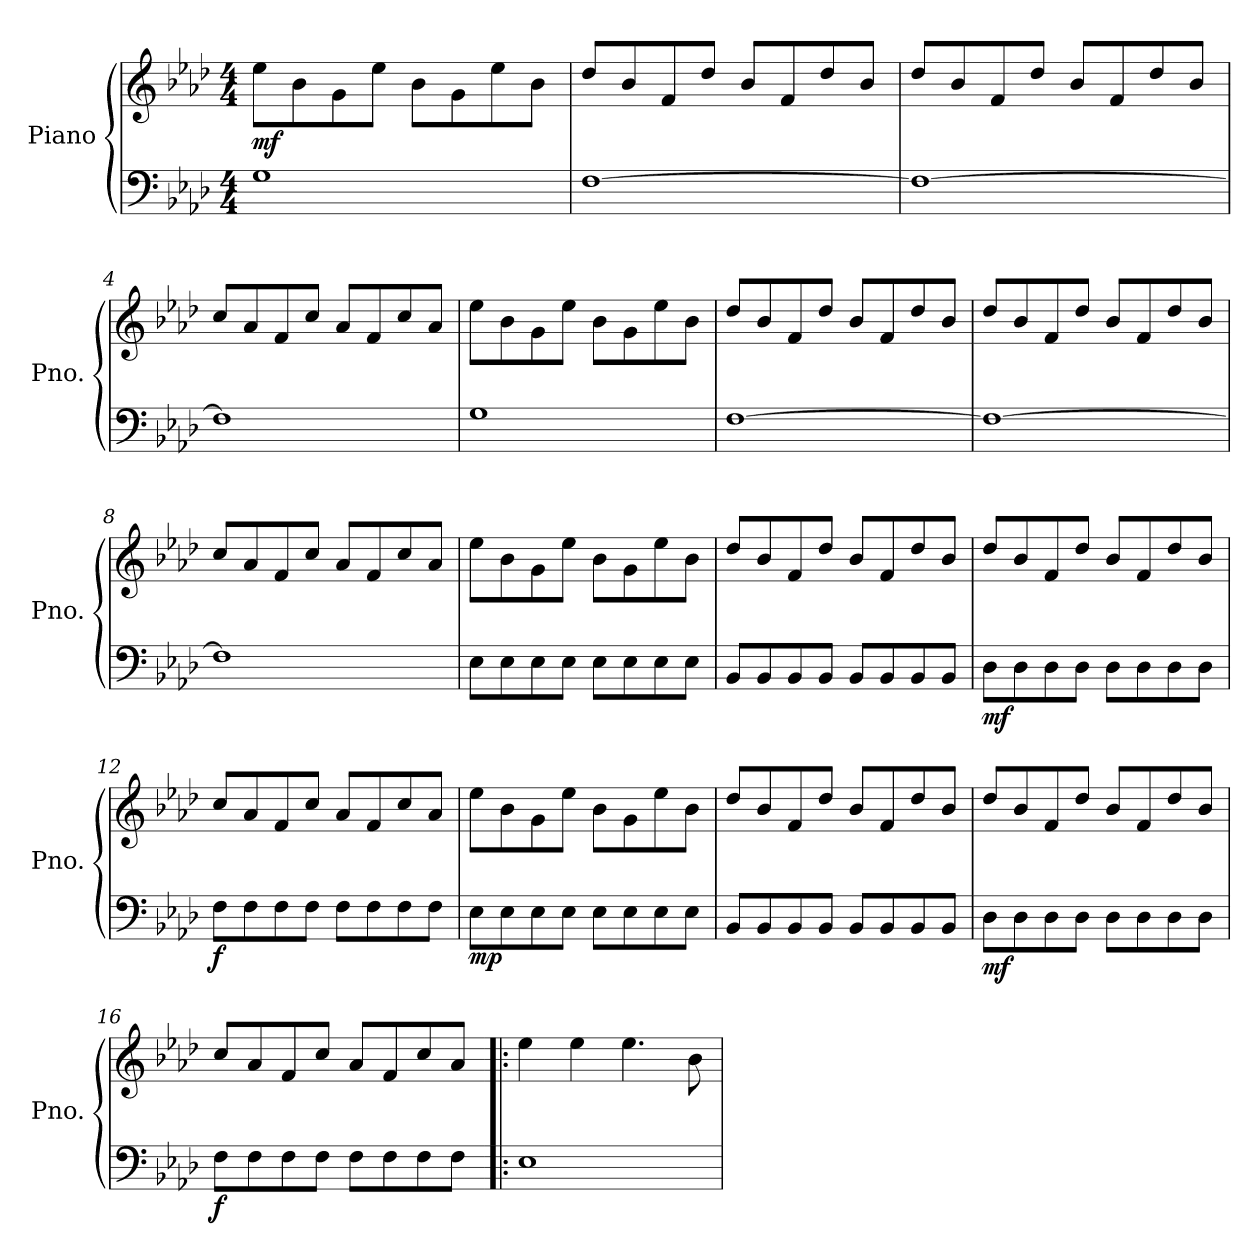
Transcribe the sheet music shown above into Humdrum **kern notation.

**kern	**kern	**dynam
*part1	*part1	*part1
*staff2	*staff1	*staff1/2
*I"Piano	*	*
*I'Pno.	*	*
*clefF4	*clefG2	*
*k[b-e-a-d-]	*k[b-e-a-d-]	*
*M4/4	*M4/4	*
=1	=1	=1
!	!	!LO:DY:b
1G	8ee-\L	mf
.	8b-\	.
.	8g\	.
.	8ee-\J	.
.	8b-\L	.
.	8g\	.
.	8ee-\	.
.	8b-\J	.
=2	=2	=2
[1F	8dd-/L	.
.	8b-/	.
.	8f/	.
.	8dd-/J	.
.	8b-/L	.
.	8f/	.
.	8dd-/	.
.	8b-/J	.
=3	=3	=3
1F_	8dd-/L	.
.	8b-/	.
.	8f/	.
.	8dd-/J	.
.	8b-/L	.
.	8f/	.
.	8dd-/	.
.	8b-/J	.
=4	=4	=4
1F]	8cc/L	.
.	8a-/	.
.	8f/	.
.	8cc/J	.
.	8a-/L	.
.	8f/	.
.	8cc/	.
.	8a-/J	.
=5	=5	=5
1G	8ee-\L	.
.	8b-\	.
.	8g\	.
.	8ee-\J	.
.	8b-\L	.
.	8g\	.
.	8ee-\	.
.	8b-\J	.
!!LO:LB:g=z
=6	=6	=6
[1F	8dd-/L	.
.	8b-/	.
.	8f/	.
.	8dd-/J	.
.	8b-/L	.
.	8f/	.
.	8dd-/	.
.	8b-/J	.
=7	=7	=7
1F_	8dd-/L	.
.	8b-/	.
.	8f/	.
.	8dd-/J	.
.	8b-/L	.
.	8f/	.
.	8dd-/	.
.	8b-/J	.
=8	=8	=8
1F]	8cc/L	.
.	8a-/	.
.	8f/	.
.	8cc/J	.
.	8a-/L	.
.	8f/	.
.	8cc/	.
.	8a-/J	.
=9	=9	=9
!	!	!LO:DY:b=2
!	!	!LO:DY:n=1:b
8E-\L	8ee-\L	mp f
8E-\	8b-\	.
8E-\	8g\	.
8E-\J	8ee-\J	.
8E-\L	8b-\L	.
8E-\	8g\	.
8E-\	8ee-\	.
8E-\J	8b-\J	.
=10	=10	=10
8BB-/L	8dd-/L	.
8BB-/	8b-/	.
8BB-/	8f/	.
8BB-/J	8dd-/J	.
8BB-/L	8b-/L	.
8BB-/	8f/	.
8BB-/	8dd-/	.
8BB-/J	8b-/J	.
!!LO:LB:g=z
=11	=11	=11
!	!	!LO:DY:b=2
8D-\L	8dd-/L	mf
8D-\	8b-/	.
8D-\	8f/	.
8D-\J	8dd-/J	.
8D-\L	8b-/L	.
8D-\	8f/	.
8D-\	8dd-/	.
8D-\J	8b-/J	.
=12	=12	=12
!	!	!LO:DY:b=2
8F\L	8cc/L	f
8F\	8a-/	.
8F\	8f/	.
8F\J	8cc/J	.
8F\L	8a-/L	.
8F\	8f/	.
8F\	8cc/	.
8F\J	8a-/J	.
=13	=13	=13
!	!	!LO:DY:b=2
8E-\L	8ee-\L	mp
8E-\	8b-\	.
8E-\	8g\	.
8E-\J	8ee-\J	.
8E-\L	8b-\L	.
8E-\	8g\	.
8E-\	8ee-\	.
8E-\J	8b-\J	.
=14	=14	=14
8BB-/L	8dd-/L	.
8BB-/	8b-/	.
8BB-/	8f/	.
8BB-/J	8dd-/J	.
8BB-/L	8b-/L	.
8BB-/	8f/	.
8BB-/	8dd-/	.
8BB-/J	8b-/J	.
=15	=15	=15
!	!	!LO:DY:b=2
8D-\L	8dd-/L	mf
8D-\	8b-/	.
8D-\	8f/	.
8D-\J	8dd-/J	.
8D-\L	8b-/L	.
8D-\	8f/	.
8D-\	8dd-/	.
8D-\J	8b-/J	.
!!LO:LB:g=z
=16	=16	=16
!	!	!LO:DY:b=2
8F\L	8cc/L	f
8F\	8a-/	.
8F\	8f/	.
8F\J	8cc/J	.
8F\L	8a-/L	.
8F\	8f/	.
8F\	8cc/	.
8F\J	8a-/J	.
=17!|:	=17!|:	=17!|:
!	!	!LO:DY:b=2
!	!	!LO:DY:n=1:b
1E-	4ee-\	p mf
.	4ee-\	.
.	4.ee-\	.
.	8b-\	.
=	=	=
*-	*-	*-
